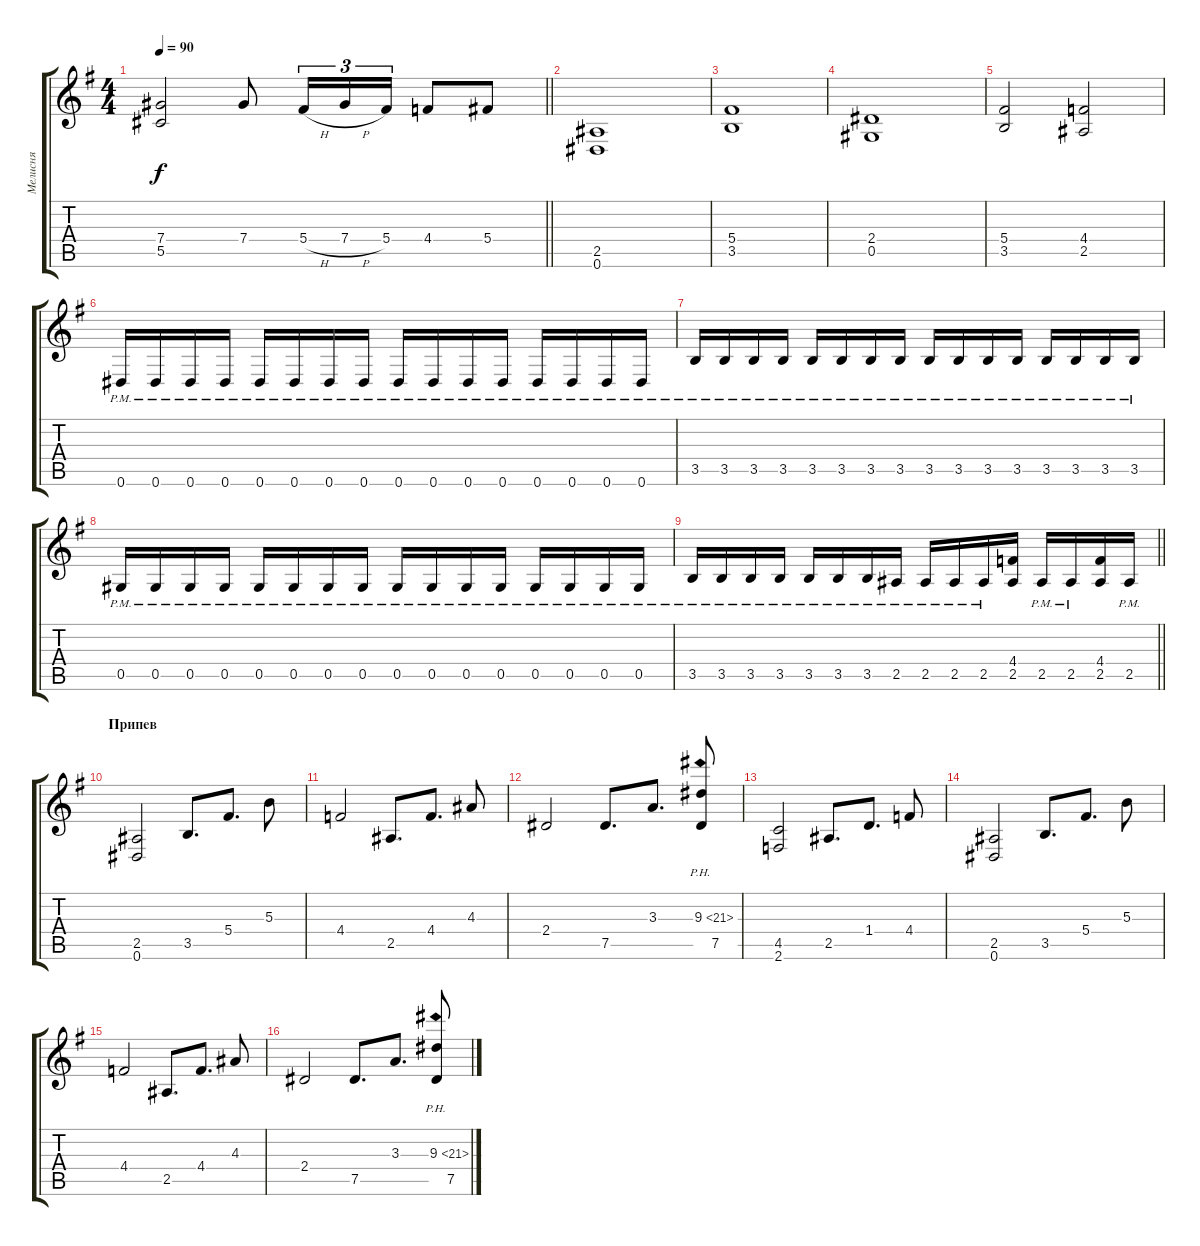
\track ("Мелисня" "Мелисня") {instrument distortionguitar}
\staff {score tabs}
\tuning (Eb4 Bb3 Gb3 Db3 Ab2 Eb2) {hide}
\ts (4 4)
\tempo 90
\clef g2
\barLineRight lightlight
\ks eminor
(7.4 5.5).2{dy f} 7.4.8 5.4{h}.16{tu (3 2)} 7.4{h}.16{tu (3 2)} 5.4.16{tu (3 2)} 4.4.8 5.4.8 |
(2.5 0.6).1 |
(5.4 3.5).1 |
(2.4 0.5).1 |
(5.4 3.5).2 (4.4 2.5).2 |
0.6{pm}.16 0.6{pm}.16 0.6{pm}.16 0.6{pm}.16 0.6{pm}.16 0.6{pm}.16 0.6{pm}.16 0.6{pm}.16 0.6{pm}.16 0.6{pm}.16 0.6{pm}.16 0.6{pm}.16 0.6{pm}.16 0.6{pm}.16 0.6{pm}.16 0.6{pm}.16 |
3.5{pm}.16 3.5{pm}.16 3.5{pm}.16 3.5{pm}.16 3.5{pm}.16 3.5{pm}.16 3.5{pm}.16 3.5{pm}.16 3.5{pm}.16 3.5{pm}.16 3.5{pm}.16 3.5{pm}.16 3.5{pm}.16 3.5{pm}.16 3.5{pm}.16 3.5{pm}.16 |
0.5{pm}.16 0.5{pm}.16 0.5{pm}.16 0.5{pm}.16 0.5{pm}.16 0.5{pm}.16 0.5{pm}.16 0.5{pm}.16 0.5{pm}.16 0.5{pm}.16 0.5{pm}.16 0.5{pm}.16 0.5{pm}.16 0.5{pm}.16 0.5{pm}.16 0.5{pm}.16 |
\barLineRight lightlight
3.5{pm}.16 3.5{pm}.16 3.5{pm}.16 3.5{pm}.16 3.5{pm}.16 3.5{pm}.16 3.5{pm}.16 2.5{pm}.16 2.5{pm}.16 2.5{pm}.16 2.5{pm}.16 (4.4 2.5).16 2.5{pm}.16 2.5{pm}.16 (4.4 2.5).16 2.5{pm}.16 |
\section ("" "Припев")
(2.5 0.6).2 3.5.8{d} 5.4.8{d} 5.3.8 |
4.4.2 2.5.8{d} 4.4.8{d} 4.3.8 |
2.4.2 7.5.8{d} 3.3.8{d} (9.3{ph 12} 7.5).8 |
(4.5 2.6).2 2.5.8{d} 1.4.8{d} 4.4.8 |
(2.5 0.6).2 3.5.8{d} 5.4.8{d} 5.3.8 |
4.4.2 2.5.8{d} 4.4.8{d} 4.3.8 |
2.4.2 7.5.8{d} 3.3.8{d} (9.3{ph 12} 7.5).8
